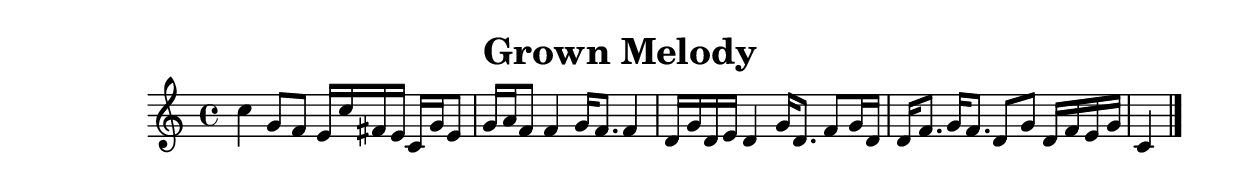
\header{title = "Grown Melody"}

\score{
\absolute {
 c''4 g'8 f'8 e'16 c''16 fis'16 e'16 c'16 g'16 e'8 g'16 a'16 f'8 f'4 g'16 f'8. f'4 d'16 g'16 d'16 e'16 d'4 g'16 d'8. f'8 g'16 d'16 d'16 f'8. g'16 f'8. d'8 g'8 d'16 f'16 e'16 g'16 c'4 \bar"|."

}
\midi{}
\layout{}
}
